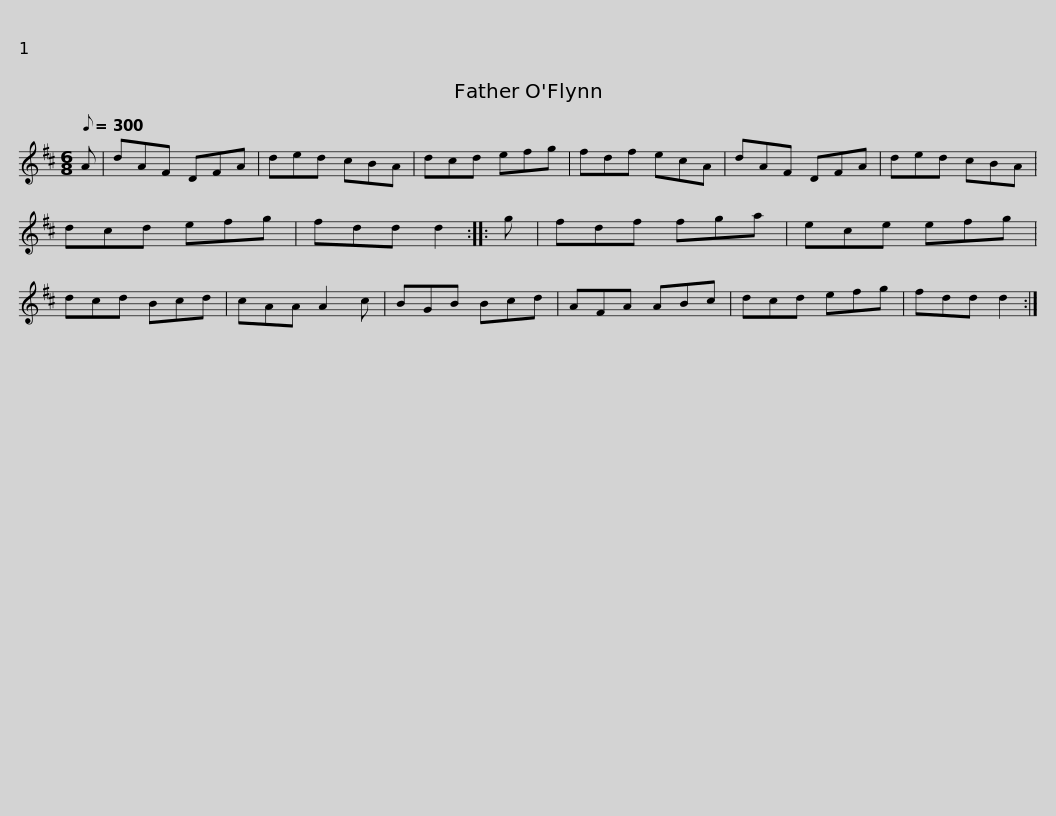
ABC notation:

X:1
L:1/8
Q:1/8=300
M:6/8
I:linebreak $
K:none
V:1 treble transpose="8 "
V:1
[K:D] A | dAF DFA | ded cBA | dcd efg | fdf ecA | %5
 dAF DFA | ded cBA | dcd efg |$ fdd d2 :: g | %10
 fdf fga | ece efg | dcd Bcd | cAA A2 c | BGB Bcd | %15
 AFA ABc |$ dcd efg | fdd d2 :| %18
